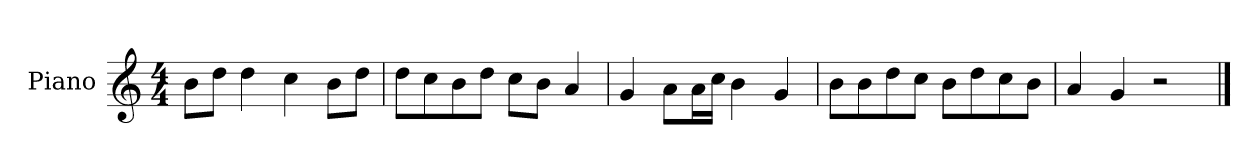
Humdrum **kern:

**kern
*part1
*staff1
*I"Piano
*I'P-no
*clefG2
*k[]
*M4/4
*MM90
=1
8b\L
8dd\J
4dd\
4cc\
8b\L
8dd\J
=2
8dd\L
8cc\
8b\
8dd\J
8cc\L
8b\J
4a/
=3
4g/
8a\L
16a\L
16cc\JJ
4b\
4g/
=4
8b\L
8b\
8dd\
8cc\J
8b\L
8dd\
8cc\
8b\J
=5
4a/
4g/
2r
==
*-
